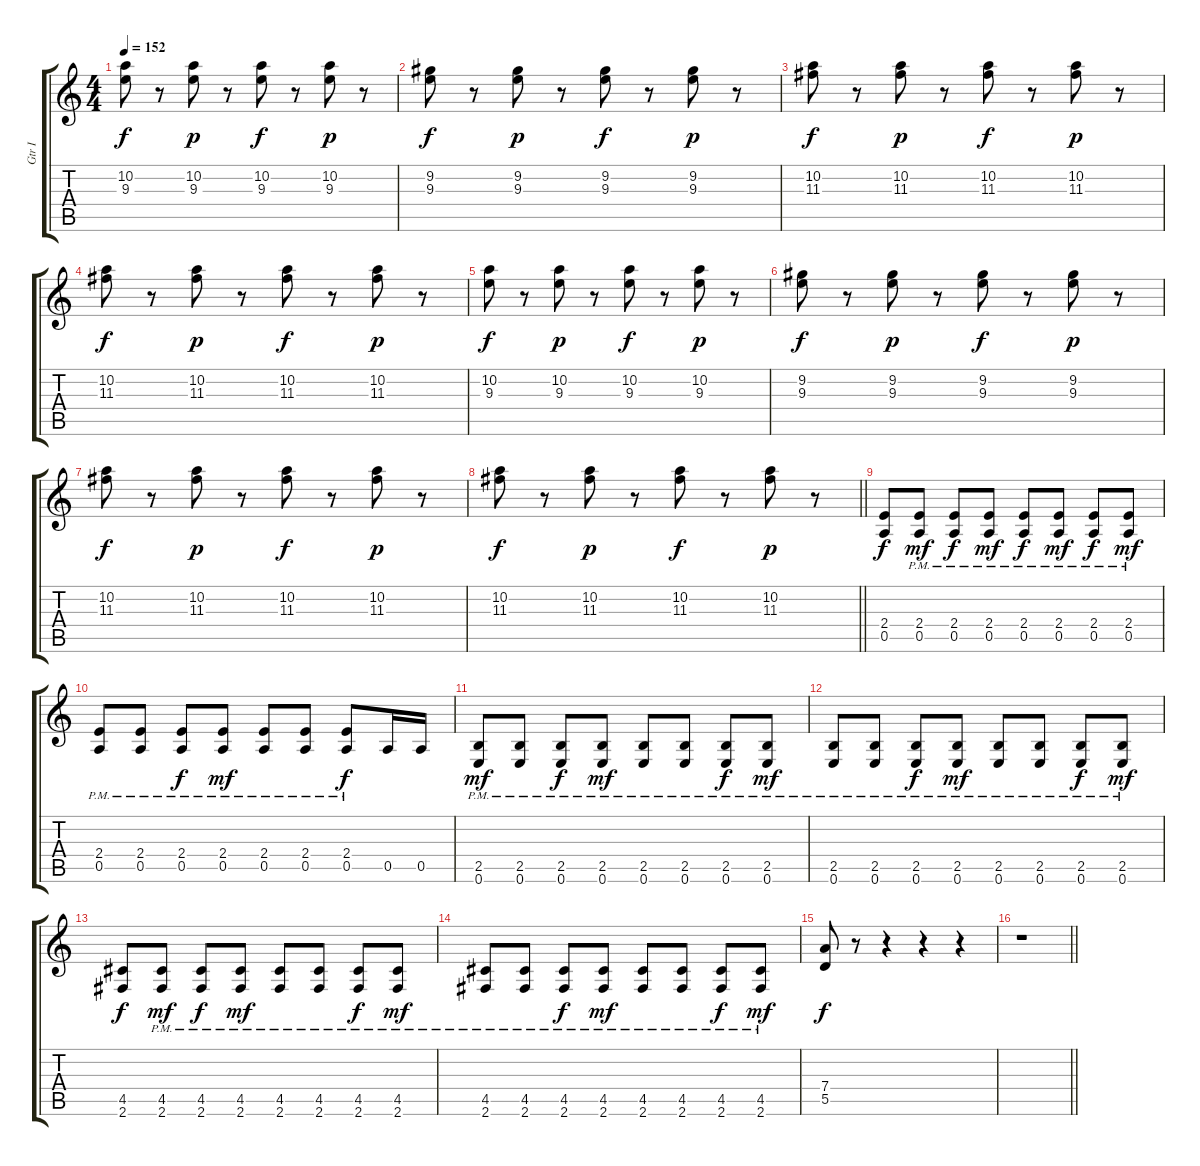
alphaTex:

\track ("Gtr I" "Gtr I") {instrument overdrivenguitar}
\staff {score tabs}
\tuning (E4 B3 G3 D3 A2 E2) {hide}
\ts (4 4)
\tempo 152
\clef g2
\ks c
(10.2 9.3).8{dy f volume 14 balance 6} r.8 (10.2 9.3).8{dy p} r.8 (10.2 9.3).8{dy f} r.8 (10.2 9.3).8{dy p} r.8 |
(9.2 9.3).8{dy f} r.8 (9.2 9.3).8{dy p} r.8 (9.2 9.3).8{dy f} r.8 (9.2 9.3).8{dy p} r.8 |
(10.2 11.3).8{dy f} r.8 (10.2 11.3).8{dy p} r.8 (10.2 11.3).8{dy f} r.8 (10.2 11.3).8{dy p} r.8 |
(10.2 11.3).8{dy f} r.8 (10.2 11.3).8{dy p} r.8 (10.2 11.3).8{dy f} r.8 (10.2 11.3).8{dy p} r.8 |
(10.2 9.3).8{dy f} r.8 (10.2 9.3).8{dy p} r.8 (10.2 9.3).8{dy f} r.8 (10.2 9.3).8{dy p} r.8 |
(9.2 9.3).8{dy f} r.8 (9.2 9.3).8{dy p} r.8 (9.2 9.3).8{dy f} r.8 (9.2 9.3).8{dy p} r.8 |
(10.2 11.3).8{dy f} r.8 (10.2 11.3).8{dy p} r.8 (10.2 11.3).8{dy f} r.8 (10.2 11.3).8{dy p} r.8 |
\barLineRight lightlight
(10.2 11.3).8{dy f} r.8 (10.2 11.3).8{dy p} r.8 (10.2 11.3).8{dy f} r.8 (10.2 11.3).8{dy p} r.8 |
(2.4 0.5).8{dy f volume 12 balance 8 instrument overdrivenguitar} (2.4{pm} 0.5{pm}).8{dy mf} (2.4{pm} 0.5{pm}).8{dy f} (2.4{pm} 0.5{pm}).8{dy mf} (2.4{pm} 0.5{pm}).8{dy f} (2.4{pm} 0.5{pm}).8{dy mf} (2.4{pm} 0.5{pm}).8{dy f} (2.4{pm} 0.5{pm}).8{dy mf} |
(2.4{pm} 0.5{pm}).8 (2.4{pm} 0.5{pm}).8 (2.4{pm} 0.5{pm}).8{dy f} (2.4{pm} 0.5{pm}).8{dy mf} (2.4{pm} 0.5{pm}).8 (2.4{pm} 0.5{pm}).8 (2.4{pm} 0.5{pm}).8{dy f} 0.5.16 0.5.16 |
(2.5{pm} 0.6{pm}).8{dy mf} (2.5{pm} 0.6{pm}).8 (2.5{pm} 0.6{pm}).8{dy f} (2.5{pm} 0.6{pm}).8{dy mf} (2.5{pm} 0.6{pm}).8 (2.5{pm} 0.6{pm}).8 (2.5{pm} 0.6{pm}).8{dy f} (2.5{pm} 0.6{pm}).8{dy mf} |
(2.5{pm} 0.6{pm}).8 (2.5{pm} 0.6{pm}).8 (2.5{pm} 0.6{pm}).8{dy f} (2.5{pm} 0.6{pm}).8{dy mf} (2.5{pm} 0.6{pm}).8 (2.5{pm} 0.6{pm}).8 (2.5{pm} 0.6{pm}).8{dy f} (2.5{pm} 0.6{pm}).8{dy mf} |
(4.5 2.6).8{dy f} (4.5{pm} 2.6{pm}).8{dy mf} (4.5{pm} 2.6{pm}).8{dy f} (4.5{pm} 2.6{pm}).8{dy mf} (4.5{pm} 2.6{pm}).8 (4.5{pm} 2.6{pm}).8 (4.5{pm} 2.6{pm}).8{dy f} (4.5{pm} 2.6{pm}).8{dy mf} |
(4.5{pm} 2.6{pm}).8 (4.5{pm} 2.6{pm}).8 (4.5{pm} 2.6{pm}).8{dy f} (4.5{pm} 2.6{pm}).8{dy mf} (4.5{pm} 2.6{pm}).8 (4.5{pm} 2.6{pm}).8 (4.5{pm} 2.6{pm}).8{dy f} (4.5{pm} 2.6{pm}).8{dy mf} |
(7.4 5.5).8{dy f} r.8 r.4 r.4 r.4 |
\barLineRight lightlight
r.1
